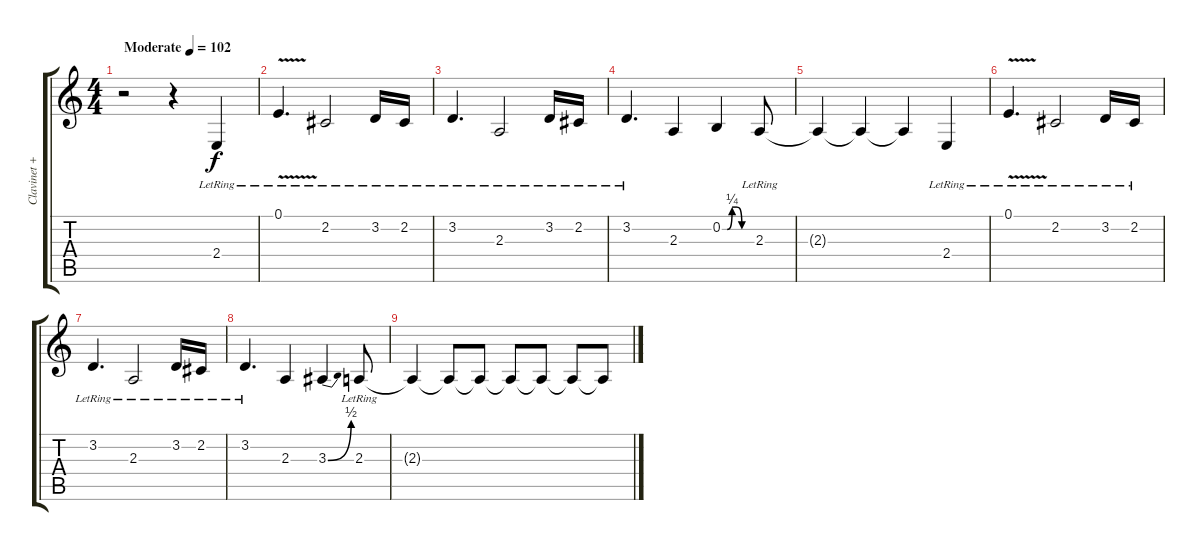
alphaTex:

\track ("Clavinet + Piano" "Clavinet +") {instrument clavinet}
\staff {score tabs}
\tuning (E4 B3 G3 D3 A2 E2) {hide}
\ts (4 4)
\tempo (102 "Moderate")
\clef g2
\ks c
r.2{dy f instrument clavinet} r.4 2.4{lr}.4 |
0.1{v lr}.4{d} 2.2{lr}.2 3.2{lr}.16 2.2{lr}.16 |
3.2{lr}.4{d} 2.3{lr}.2 3.2{lr}.16 2.2{lr}.16 |
3.2{lr}.4{d} 2.3.4 0.2{be (custom 0 0 10 0 20 1 30 1 40 0 60 0)}.4 2.3{lr}.8 |
2.3{t}.4 2.3{t}.4 2.3{t}.4 2.4{lr}.4 |
0.1{v lr}.4{d} 2.2{lr}.2 3.2{lr}.16 2.2{lr}.16 |
3.2{lr}.4{d} 2.3{lr}.2 3.2{lr}.16 2.2{lr}.16 |
3.2{lr}.4{d} 2.3.4 3.3{be (bend 0 0 60 2)}.4 2.3{lr}.8 |
2.3{t}.4 2.3{t}.8 2.3{t}.8 2.3{t}.8 2.3{t}.8 2.3{t}.8 2.3{t}.8
